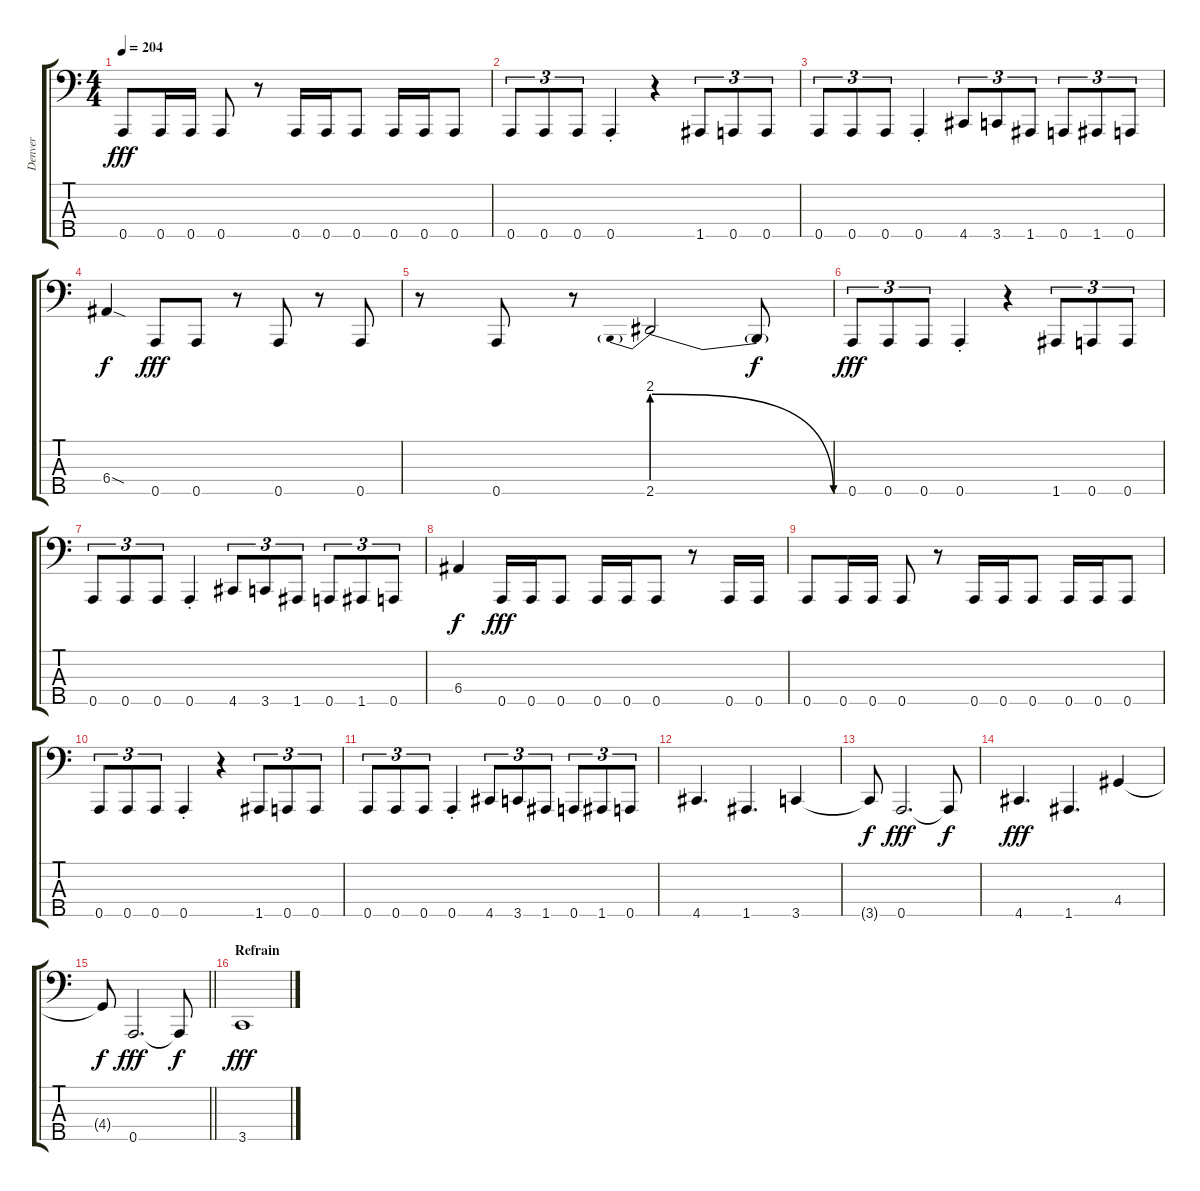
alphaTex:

\track ("Denver" "Denver") {instrument electricbassfinger}
\staff {score tabs}
\tuning (G2 D2 A1 E1 A0) {hide}
\ts (4 4)
\tempo 204
\clef f4
\ks c
0.5.8{dy fff} 0.5.16 0.5.16 0.5.8 r.8 0.5.16 0.5.16 0.5.8 0.5.16 0.5.16 0.5.8 |
0.5.8{tu (3 2)} 0.5.8{tu (3 2)} 0.5.8{tu (3 2)} 0.5{st}.4 r.4 1.5.8{tu (3 2)} 0.5.8{tu (3 2)} 0.5.8{tu (3 2)} |
0.5.8{tu (3 2)} 0.5.8{tu (3 2)} 0.5.8{tu (3 2)} 0.5{st}.4 4.5.8{tu (3 2)} 3.5.8{tu (3 2)} 1.5.8{tu (3 2)} 0.5.8{tu (3 2)} 1.5.8{tu (3 2)} 0.5.8{tu (3 2)} |
6.4{sod}.4{dy f} 0.5.8{dy fff} 0.5.8 r.8 0.5.8 r.8 0.5.8 |
r.8 0.5.8 r.8 2.5{be (prebendrelease 0 8 60 0)}.2 2.5{t}.8{dy f} |
0.5.8{tu (3 2) dy fff} 0.5.8{tu (3 2)} 0.5.8{tu (3 2)} 0.5{st}.4 r.4 1.5.8{tu (3 2)} 0.5.8{tu (3 2)} 0.5.8{tu (3 2)} |
0.5.8{tu (3 2)} 0.5.8{tu (3 2)} 0.5.8{tu (3 2)} 0.5{st}.4 4.5.8{tu (3 2)} 3.5.8{tu (3 2)} 1.5.8{tu (3 2)} 0.5.8{tu (3 2)} 1.5.8{tu (3 2)} 0.5.8{tu (3 2)} |
6.4.4{dy f} 0.5.16{dy fff} 0.5.16 0.5.8 0.5.16 0.5.16 0.5.8 r.8 0.5.16 0.5.16 |
0.5.8 0.5.16 0.5.16 0.5.8 r.8 0.5.16 0.5.16 0.5.8 0.5.16 0.5.16 0.5.8 |
0.5.8{tu (3 2)} 0.5.8{tu (3 2)} 0.5.8{tu (3 2)} 0.5{st}.4 r.4 1.5.8{tu (3 2)} 0.5.8{tu (3 2)} 0.5.8{tu (3 2)} |
0.5.8{tu (3 2)} 0.5.8{tu (3 2)} 0.5.8{tu (3 2)} 0.5{st}.4 4.5.8{tu (3 2)} 3.5.8{tu (3 2)} 1.5.8{tu (3 2)} 0.5.8{tu (3 2)} 1.5.8{tu (3 2)} 0.5.8{tu (3 2)} |
4.5.4{d} 1.5.4{d} 3.5.4 |
3.5{t}.8{dy f} 0.5.2{d dy fff} 0.5{t}.8{dy f} |
4.5.4{d dy fff} 1.5.4{d} 4.4.4 |
\barLineRight lightlight
4.4{t}.8{dy f} 0.5.2{d dy fff} 0.5{t}.8{dy f} |
\section ("" "Refrain")
3.5.1{dy fff}
